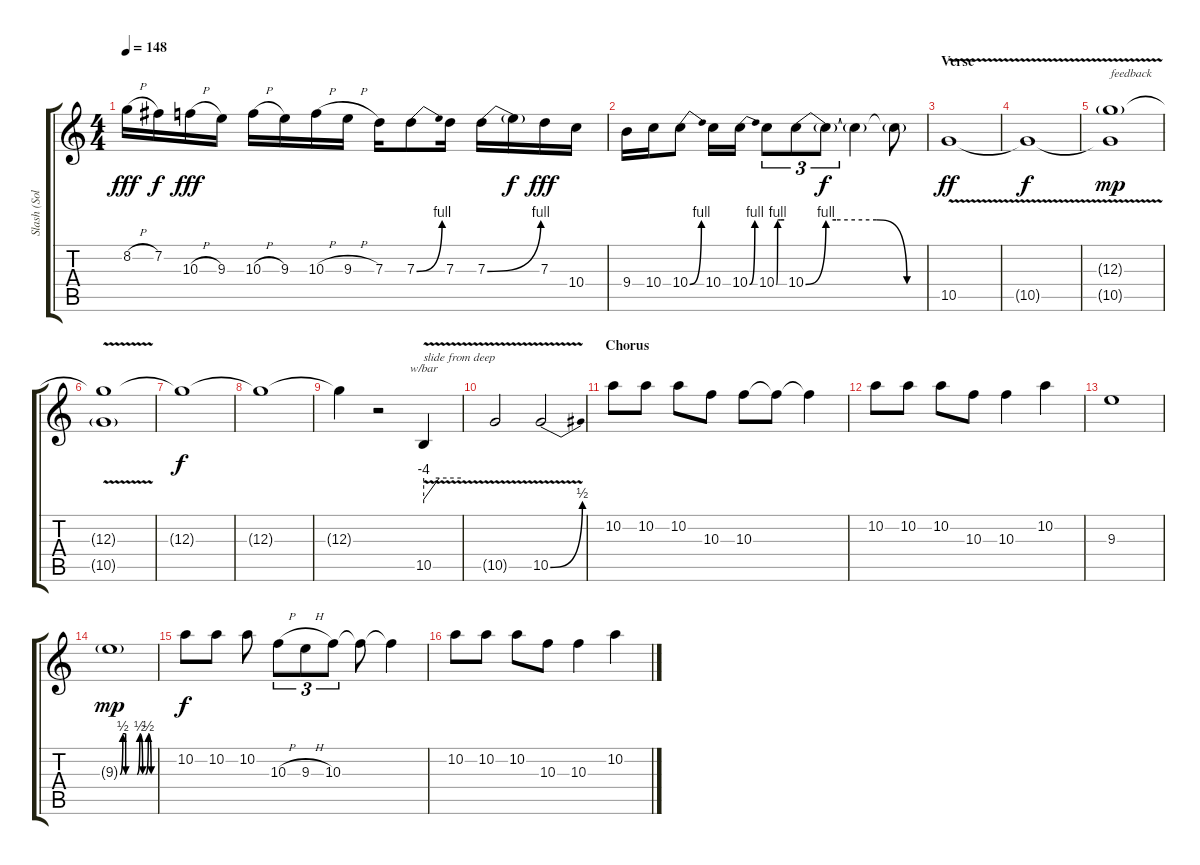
\track ("Slash (Solos and Licks)" "Slash (Sol") {instrument overdrivenguitar}
\staff {score tabs}
\tuning (E4 B3 G3 D3 A2 E2) {hide}
\ts (4 4)
\tempo 148
\clef g2
\ks c
8.2{h}.16{dy fff} 7.2.16{dy f} 10.3{h}.16{dy fff} 9.3.16 10.3{h}.16 9.3.16 10.3{h}.16 9.3{h}.16 7.3.16 7.3{be (bend 0 0 60 4)}.8 7.3.16 7.3{be (bend 0 0 60 4)}.16 7.3{t}.16{dy f} 7.3.16{dy fff} 10.4.16 |
9.4.16 10.4.16 10.4{be (bend 0 0 60 4)}.8 10.4.16 10.4{be (bend 0 0 60 4)}.16 10.4{be (custom 0 0 10 4 15 4 30 4 60 4)}.8{tu (3 2)} 10.4{be (custom 0 0 10 4 15 4 35 4 50 0 60 0)}.8{tu (3 2)} 10.4{t}.8{tu (3 2) dy f} 10.4{t}.4 10.4{t}.8 |
\section ("" "Verse")
10.5{v}.1{dy ff} |
10.5{t}.1{dy f} |
(12.3{v g} 10.5{t}).1{txt "feedback" dy mp} |
(12.3{t} 10.5{g}).1 |
12.3{t}.1{dy f} |
12.3{t}.1 |
12.3{t}.4 r.2 10.5{v}.4{tbe (custom default 0 -16 25 0 60 0) txt "slide from deep"} |
10.5{t}.2 10.5{be (bend 0 0 60 2) v}.2 |
\section ("" "Chorus")
10.2.8{volume 12} 10.2.8 10.2.8 10.3.8 10.3.8 10.3{t}.8 10.3{t}.4 |
10.2.8 10.2.8 10.2.8 10.3.8 10.3.4 10.2.4 |
9.3.1 |
9.3{be (custom 0 0 5 2 10 2 10 0 30 0 35 2 35 2 40 0 45 0 50 2 50 2 55 0 60 0) g}.1{dy mp} |
10.2.8{dy f} 10.2.8 10.2.8 10.3{h}.8{tu (3 2)} 9.3{h}.8{tu (3 2)} 10.3.8{tu (3 2)} 10.3{t}.8 10.3{t}.4 |
10.2.8 10.2.8 10.2.8 10.3.8 10.3.4 10.2.4
